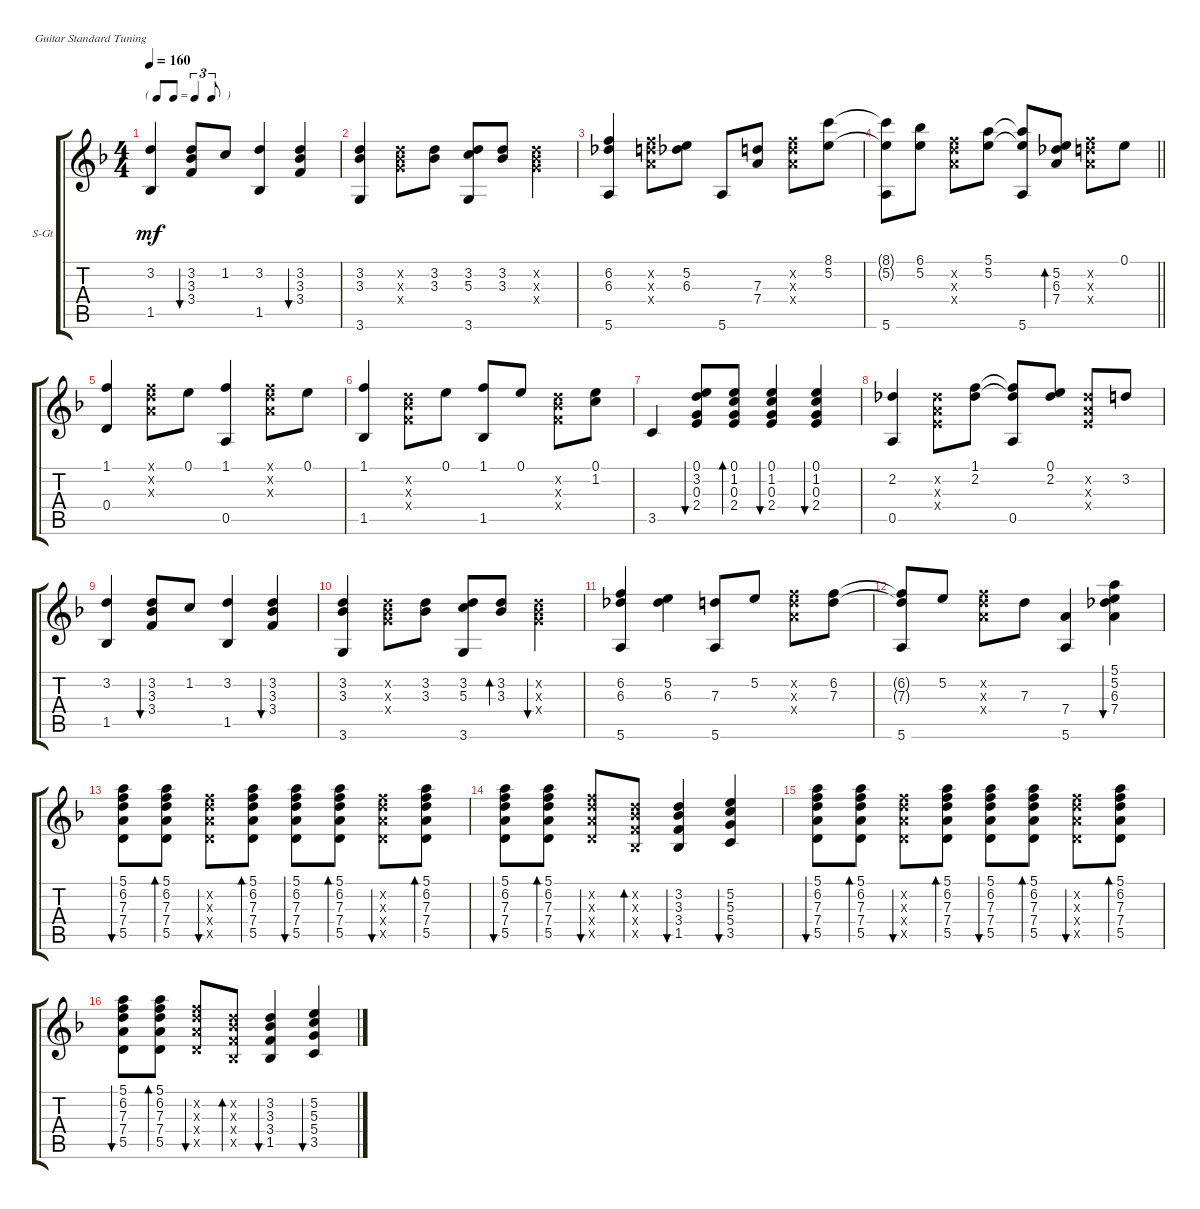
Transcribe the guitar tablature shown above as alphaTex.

\bracketExtendMode groupsimilarinstruments
\firstSystemTrackNameOrientation horizontal
\otherSystemsTrackNameOrientation horizontal
\track ("Steel Guitar" "S-Gt") {instrument acousticguitarsteel}
\staff {score tabs}
\tuning (E4 B3 G3 D3 A2 E2)
\ts (4 4)
\tf triplet8th
\tempo 160
\clef g2
\ks dminor
(3.2 1.5).4{dy mf} (3.2 3.3 3.4).8{bu 60} 1.2.8 (3.2 1.5).4 (3.2 3.3 3.4).4{bu 60} |
(3.2 3.3 3.6).4 (3.2{x} 3.3{x} 5.4{x}).8 (3.2 3.3).8 (3.2 5.3 3.6).8 (3.2 3.3).8 (3.2{x} 3.3{x} 5.4{x}).4 |
(6.2 6.3 5.6).4 (6.2{x} 7.3{x} 7.4{x}).8 (5.2 6.3).8 5.6.8 (7.3 7.4).8 (6.2{x} 7.3{x} 7.4{x}).8 (8.1 5.2).8 |
\barLineRight lightlight
(8.1{t} 5.2{t} 5.6).8 (6.1 5.2).8 (6.2{x} 7.3{x} 7.4{x}).8 (5.1 5.2).8 (5.1{t} 5.2{t} 5.6).8 (5.2 6.3 7.4).8{bd 60} (6.2{x} 7.3{x} 7.4{x}).8 0.1.8 |
(1.1 0.4).4 (1.1{x} 3.2{x} 2.3{x}).8 0.1.8 (1.1 0.5).4 (1.1{x} 3.2{x} 2.3{x}).8 0.1.8 |
(1.1 1.5).4 (3.2{x} 3.3{x} 3.4{x}).8 0.1.8 (1.1 1.5).8 0.1.8 (3.2{x} 3.3{x} 3.4{x}).8 (0.1 1.2).8 |
3.5.4 (0.1 3.2 0.3 2.4).8{bu 60} (0.1 1.2 0.3 2.4).8{bd 60} (0.1 1.2 0.3 2.4).4{bu 60} (0.1 1.2 0.3 2.4).4{bu 60} |
(2.2 0.5).4 (2.2{x} 2.3{x} 2.4{x}).8 (1.1 2.2).8 (1.1{t} 2.2{t} 0.5).8 (0.1 2.2).8 (2.2{x} 2.3{x} 2.4{x}).8 3.2.8 |
(3.2 1.5).4 (3.2 3.3 3.4).8{bu 60} 1.2.8 (3.2 1.5).4 (3.2 3.3 3.4).4{bu 60} |
(3.2 3.3 3.6).4 (3.2{x} 3.3{x} 5.4{x}).8 (3.2 3.3).8 (3.2 5.3 3.6).8 (3.2 3.3).8{bd 60} (3.2{x} 3.3{x} 5.4{x}).4{bu 60} |
(6.2 6.3 5.6).4 (5.2 6.3).4 (7.3 5.6).8 5.2.8 (6.2{x} 7.3{x} 7.4{x}).8 (6.2 7.3).8 |
(6.2{t} 7.3{t} 5.6).8 5.2.8 (6.2{x} 7.3{x} 7.4{x}).8 7.3.8 (7.4 5.6).4 (5.1 5.2 6.3 7.4).4{bu 60} |
(5.1 6.2 7.3 7.4 5.5).8{bu 60} (5.1 6.2 7.3 7.4 5.5).8{bd 60} (6.2{x} 7.3{x} 7.4{x} 5.5{x}).8{bu 60} (5.1 6.2 7.3 7.4 5.5).8{bd 60} (5.1 6.2 7.3 7.4 5.5).8{bu 60} (5.1 6.2 7.3 7.4 5.5).8{bd 60} (6.2{x} 7.3{x} 7.4{x} 5.5{x}).8{bu 60} (5.1 6.2 7.3 7.4 5.5).8{bd 60} |
(5.1 6.2 7.3 7.4 5.5).8{bu 60} (5.1 6.2 7.3 7.4 5.5).8{bd 60} (6.2{x} 7.3{x} 7.4{x} 5.5{x}).8{bu 60} (3.2{x} 3.3{x} 3.4{x} 1.5{x}).8{bd 60} (3.2 3.3 3.4 1.5).4{bu 30} (5.2 5.3 5.4 3.5).4{bu 60} |
(5.1 6.2 7.3 7.4 5.5).8{bu 60} (5.1 6.2 7.3 7.4 5.5).8{bd 60} (6.2{x} 7.3{x} 7.4{x} 5.5{x}).8{bu 60} (5.1 6.2 7.3 7.4 5.5).8{bd 60} (5.1 6.2 7.3 7.4 5.5).8{bu 60} (5.1 6.2 7.3 7.4 5.5).8{bd 60} (6.2{x} 7.3{x} 7.4{x} 5.5{x}).8{bu 60} (5.1 6.2 7.3 7.4 5.5).8{bd 60} |
(5.1 6.2 7.3 7.4 5.5).8{bu 60} (5.1 6.2 7.3 7.4 5.5).8{bd 60} (6.2{x} 7.3{x} 7.4{x} 5.5{x}).8{bu 60} (3.2{x} 3.3{x} 3.4{x} 1.5{x}).8{bd 60} (3.2 3.3 3.4 1.5).4{bu 30} (5.2 5.3 5.4 3.5).4{bu 60}
